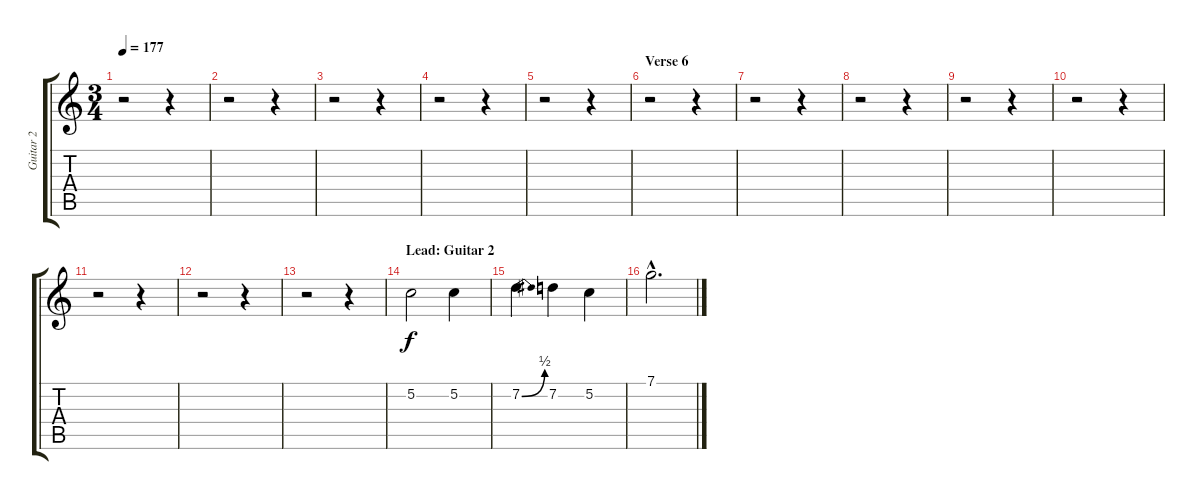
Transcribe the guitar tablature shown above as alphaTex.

\track ("Guitar 2" "Guitar 2") {instrument distortionguitar}
\staff {score tabs}
\tuning (C4 G3 Eb3 Bb2 F2 C2) {hide}
\ts (3 4)
\tempo 177
\clef g2
\ks c
r.2{dy f} r.4 |
r.2 r.4 |
r.2 r.4 |
r.2 r.4 |
r.2 r.4 |
\section ("" "Verse 6")
r.2 r.4 |
r.2 r.4 |
r.2 r.4 |
r.2 r.4 |
r.2 r.4 |
r.2 r.4 |
r.2 r.4 |
r.2 r.4 |
\section ("" "Lead: Guitar 2")
5.2.2{instrument electricguitarjazz} 5.2.4 |
7.2{be (bend 0 0 60 2)}.4 7.2.4 5.2.4 |
7.1{hac}.2{d}
